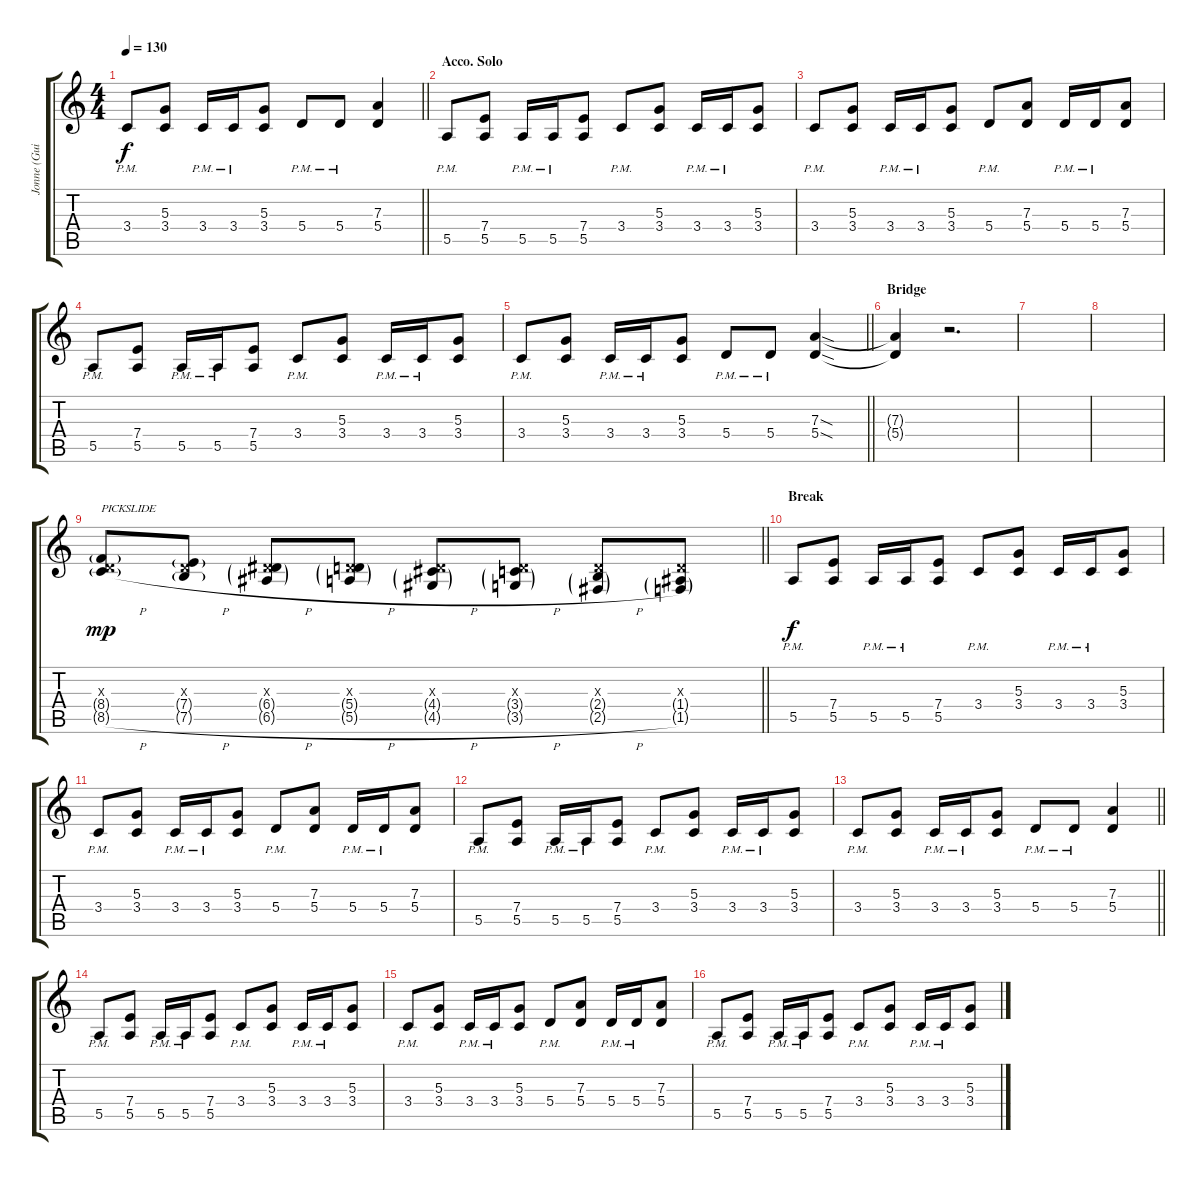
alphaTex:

\track ("Jonne (Guitar)" "Jonne (Gui") {instrument distortionguitar}
\staff {score tabs}
\tuning (B3 Gb3 D3 A2 E2 B1) {hide}
\ts (4 4)
\tempo 130
\clef g2
\barLineRight lightlight
\ks c
3.4{pm}.8{dy f} (5.3 3.4).8 3.4{pm}.16 3.4{pm}.16 (5.3 3.4).8 5.4{pm}.8 5.4{pm}.8 (7.3 5.4).4 |
\section ("" "Acco. Solo")
5.5{pm}.8 (7.4 5.5).8 5.5{pm}.16 5.5{pm}.16 (7.4 5.5).8 3.4{pm}.8 (5.3 3.4).8 3.4{pm}.16 3.4{pm}.16 (5.3 3.4).8 |
3.4{pm}.8 (5.3 3.4).8 3.4{pm}.16 3.4{pm}.16 (5.3 3.4).8 5.4{pm}.8 (7.3 5.4).8 5.4{pm}.16 5.4{pm}.16 (7.3 5.4).8 |
5.5{pm}.8 (7.4 5.5).8 5.5{pm}.16 5.5{pm}.16 (7.4 5.5).8 3.4{pm}.8 (5.3 3.4).8 3.4{pm}.16 3.4{pm}.16 (5.3 3.4).8 |
\barLineRight lightlight
3.4{pm}.8 (5.3 3.4).8 3.4{pm}.16 3.4{pm}.16 (5.3 3.4).8 5.4{pm}.8 5.4{pm}.8 (7.3{sod} 5.4{sod}).4 |
\section ("" "Bridge")
(7.3{t} 5.4{t}).4 r.2{d} |
|
|
\barLineRight lightlight
(0.3{x} 8.4{g} 8.5{h g}).8{txt "PICKSLIDE" dy mp} (0.3{x} 7.4{g} 7.5{h g}).8 (0.3{x} 6.4{g} 6.5{h g}).8 (0.3{x} 5.4{g} 5.5{h g}).8 (0.3{x} 4.4{g} 4.5{h g}).8 (0.3{x} 3.4{g} 3.5{h g}).8 (0.3{x} 2.4{g} 2.5{h g}).8 (0.3{x} 1.4{g} 1.5{g}).8 |
\section ("" "Break")
5.5{pm}.8{dy f} (7.4 5.5).8 5.5{pm}.16 5.5{pm}.16 (7.4 5.5).8 3.4{pm}.8 (5.3 3.4).8 3.4{pm}.16 3.4{pm}.16 (5.3 3.4).8 |
3.4{pm}.8 (5.3 3.4).8 3.4{pm}.16 3.4{pm}.16 (5.3 3.4).8 5.4{pm}.8 (7.3 5.4).8 5.4{pm}.16 5.4{pm}.16 (7.3 5.4).8 |
5.5{pm}.8 (7.4 5.5).8 5.5{pm}.16 5.5{pm}.16 (7.4 5.5).8 3.4{pm}.8 (5.3 3.4).8 3.4{pm}.16 3.4{pm}.16 (5.3 3.4).8 |
\barLineRight lightlight
3.4{pm}.8 (5.3 3.4).8 3.4{pm}.16 3.4{pm}.16 (5.3 3.4).8 5.4{pm}.8 5.4{pm}.8 (7.3 5.4).4 |
\section ("" "")
5.5{pm}.8 (7.4 5.5).8 5.5{pm}.16 5.5{pm}.16 (7.4 5.5).8 3.4{pm}.8 (5.3 3.4).8 3.4{pm}.16 3.4{pm}.16 (5.3 3.4).8 |
3.4{pm}.8 (5.3 3.4).8 3.4{pm}.16 3.4{pm}.16 (5.3 3.4).8 5.4{pm}.8 (7.3 5.4).8 5.4{pm}.16 5.4{pm}.16 (7.3 5.4).8 |
5.5{pm}.8 (7.4 5.5).8 5.5{pm}.16 5.5{pm}.16 (7.4 5.5).8 3.4{pm}.8 (5.3 3.4).8 3.4{pm}.16 3.4{pm}.16 (5.3 3.4).8
